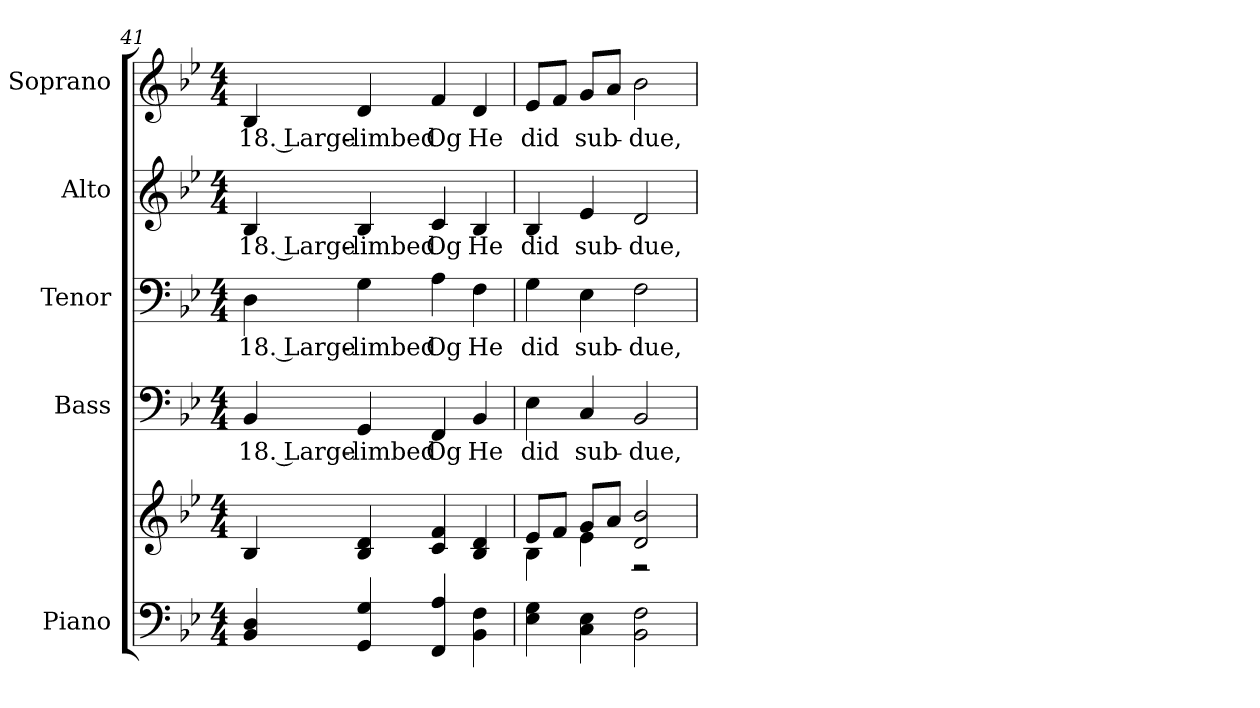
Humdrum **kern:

**kern	**kern	**kern	**text	**kern	**text	**kern	**text	**kern	**text
*part5	*part5	*part4	*part4	*part3	*part3	*part2	*part2	*part1	*part1
*staff6	*staff5	*staff4	*staff4	*staff3	*staff3	*staff2	*staff2	*staff1	*staff1
*I"Piano	*	*I"Bass	*	*I"Tenor	*	*I"Alto	*	*I"Soprano	*
*I'Pno.	*	*I'B.	*	*I'T.	*	*I'A.	*	*I'S.	*
!!LO:PB:g=z
*clefF4	*clefG2	*clefF4	*	*clefF4	*	*clefG2	*	*clefG2	*
*k[b-e-]	*k[b-e-]	*k[b-e-]	*	*k[b-e-]	*	*k[b-e-]	*	*k[b-e-]	*
*B-:	*B-:	*B-:	*	*B-:	*	*B-:	*	*B-:	*
*M4/4	*M4/4	*M4/4	*	*M4/4	*	*M4/4	*	*M4/4	*
=41	=41	=41	=41	=41	=41	=41	=41	=41	=41
!	!	!	!LO:LY:b:color=#000000	!	!	!	!	!	!
!	!	!	!	!	!LO:LY:b:color=#000000	!	!	!	!
!	!	!	!	!	!	!	!LO:LY:b:color=#000000	!	!
!	!	!	!	!	!	!	!	!	!LO:LY:b:color=#000000
4BB-i/ 4Di	4B-i/	4BB-i/	18. Large-	4Di\	18. Large-	4B-i/	18. Large-	4B-i/	18. Large-
!	!	!	!LO:LY:b:color=#000000	!	!	!	!	!	!
!	!	!	!	!	!LO:LY:b:color=#000000	!	!	!	!
!	!	!	!	!	!	!	!LO:LY:b:color=#000000	!	!
!	!	!	!	!	!	!	!	!	!LO:LY:b:color=#000000
4GGi/ 4Gi	4B-i/ 4di	4GGi/	-limbed	4Gi\	-limbed	4B-i/	-limbed	4di/	-limbed
!	!	!	!LO:LY:b:color=#000000	!	!	!	!	!	!
!	!	!	!	!	!LO:LY:b:color=#000000	!	!	!	!
!	!	!	!	!	!	!	!LO:LY:b:color=#000000	!	!
!	!	!	!	!	!	!	!	!	!LO:LY:b:color=#000000
4FFi/ 4Ai	4ci/ 4fi	4FFi/	Og	4Ai\	Og	4ci/	Og	4fi/	Og
!	!	!	!LO:LY:b:color=#000000	!	!	!	!	!	!
!	!	!	!	!	!LO:LY:b:color=#000000	!	!	!	!
!	!	!	!	!	!	!	!LO:LY:b:color=#000000	!	!
!	!	!	!	!	!	!	!	!	!LO:LY:b:color=#000000
4BB-i\ 4Fi	4B-i/ 4di	4BB-i/	He	4Fi\	He	4B-i/	He	4di/	He
=42	=42	=42	=42	=42	=42	=42	=42	=42	=42
*	*^	*	*	*	*	*	*	*	*
!	!	!	!	!LO:LY:b:color=#000000	!	!	!	!	!	!
!	!	!	!	!	!	!LO:LY:b:color=#000000	!	!	!	!
!	!	!	!	!	!	!	!	!LO:LY:b:color=#000000	!	!
!	!	!	!	!	!	!	!	!	!	!LO:LY:b:color=#000000
4E-i\ 4Gi	8e-i/L	4B-i\	4E-i\	did	4Gi\	did	4B-i/	did	8e-i/L	did
.	8fi/J	.	.	.	.	.	.	.	8fi/J	.
!	!	!	!	!LO:LY:b:color=#000000	!	!	!	!	!	!
!	!	!	!	!	!	!LO:LY:b:color=#000000	!	!	!	!
!	!	!	!	!	!	!	!	!LO:LY:b:color=#000000	!	!
!	!	!	!	!	!	!	!	!	!	!LO:LY:b:color=#000000
4Ci\ 4E-i	8gi/L	4e-i\	4Ci/	sub-	4E-i\	sub-	4e-i/	sub-	8gi/L	sub-
.	8ai/J	.	.	.	.	.	.	.	8ai/J	.
!	!	!	!	!LO:LY:b:color=#000000	!	!	!	!	!	!
!	!	!	!	!	!	!LO:LY:b:color=#000000	!	!	!	!
!	!	!	!	!	!	!	!	!LO:LY:b:color=#000000	!	!
!	!	!	!	!	!	!	!	!	!	!LO:LY:b:color=#000000
2BB-i\ 2Fi	2di/ 2b-i	2r	2BB-i/	-due,	2Fi\	-due,	2di/	-due,	2b-i\	-due,
*	*v	*v	*	*	*	*	*	*	*	*
=	=	=	=	=	=	=	=	=	=
*-	*-	*-	*-	*-	*-	*-	*-	*-	*-
